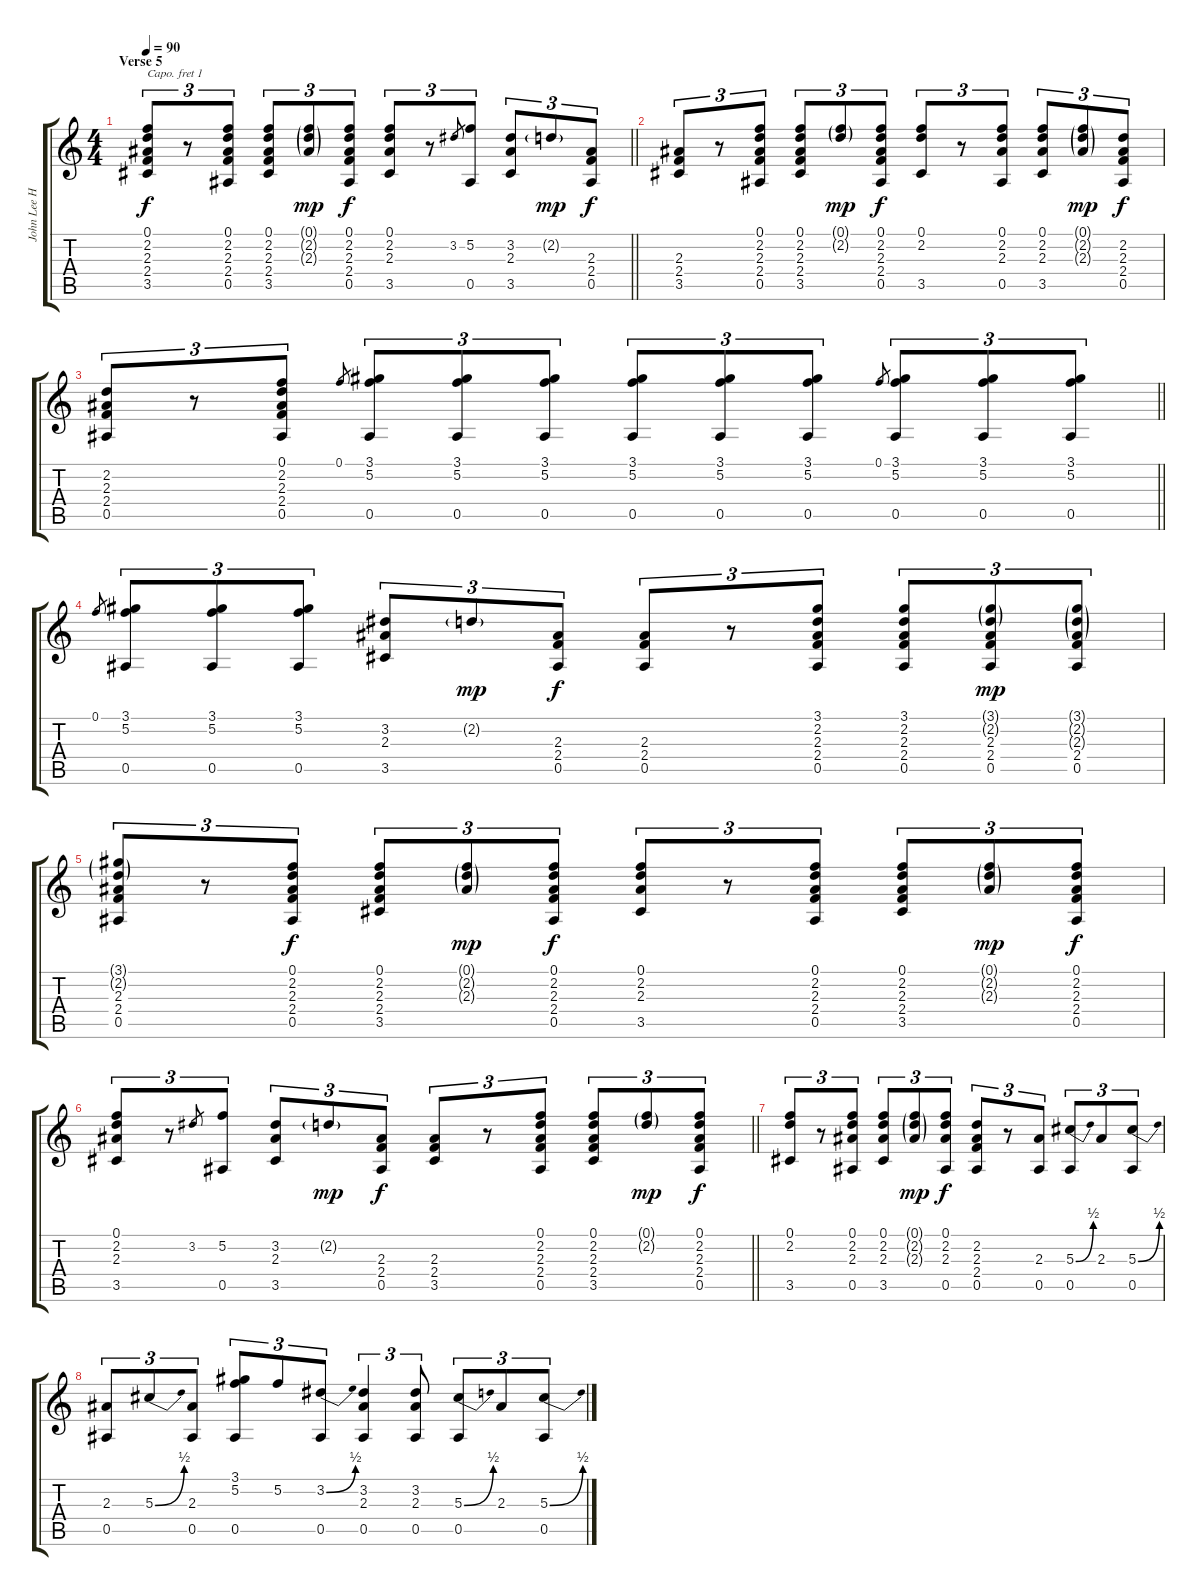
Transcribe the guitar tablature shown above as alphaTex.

\track ("John Lee Hooker" "John Lee H") {instrument acousticguitarsteel}
\staff {score tabs}
\capo 1
\tuning (E4 B3 G3 D3 A2 E2) {hide}
\ts (4 4)
\section ("" "Verse 5")
\tempo 90
\clef g2
\barLineRight lightlight
\ks c
(0.1 2.2 2.3 2.4 3.5).8{tu (3 2) dy f} r.8{tu (3 2)} (0.1 2.2 2.3 2.4 0.5).8{tu (3 2)} (0.1 2.2 2.3 2.4 3.5).8{tu (3 2)} (0.1{g} 2.2{g} 2.3{g}).8{tu (3 2) dy mp} (0.1 2.2 2.3 2.4 0.5).8{tu (3 2) dy f} (0.1 2.2 2.3 3.5).8{tu (3 2)} r.8{tu (3 2)} 3.2.8{gr} (5.2 0.5).8{tu (3 2)} (3.2 2.3 3.5).8{tu (3 2)} 2.2{g}.8{tu (3 2) dy mp} (2.3 2.4 0.5).8{tu (3 2) dy f} |
(2.3 2.4 3.5).8{tu (3 2)} r.8{tu (3 2)} (0.1 2.2 2.3 2.4 0.5).8{tu (3 2)} (0.1 2.2 2.3 2.4 3.5).8{tu (3 2)} (0.1{g} 2.2{g}).8{tu (3 2) dy mp} (0.1 2.2 2.3 2.4 0.5).8{tu (3 2) dy f} (0.1 2.2 3.5).8{tu (3 2)} r.8{tu (3 2)} (0.1 2.2 2.3 0.5).8{tu (3 2)} (0.1 2.2 2.3 3.5).8{tu (3 2)} (0.1{g} 2.2{g} 2.3{g}).8{tu (3 2) dy mp} (2.2 2.3 2.4 0.5).8{tu (3 2) dy f} |
\barLineRight lightlight
(2.2 2.3 2.4 0.5).8{tu (3 2)} r.8{tu (3 2)} (0.1 2.2 2.3 2.4 0.5).8{tu (3 2)} 0.1.8{gr} (3.1 5.2 0.5).8{tu (3 2)} (3.1 5.2 0.5).8{tu (3 2)} (3.1 5.2 0.5).8{tu (3 2)} (3.1 5.2 0.5).8{tu (3 2)} (3.1 5.2 0.5).8{tu (3 2)} (3.1 5.2 0.5).8{tu (3 2)} 0.1.8{gr} (3.1 5.2 0.5).8{tu (3 2)} (3.1 5.2 0.5).8{tu (3 2)} (3.1 5.2 0.5).8{tu (3 2)} |
0.1.8{gr} (3.1 5.2 0.5).8{tu (3 2)} (3.1 5.2 0.5).8{tu (3 2)} (3.1 5.2 0.5).8{tu (3 2)} (3.2 2.3 3.5).8{tu (3 2)} 2.2{g}.8{tu (3 2) dy mp} (2.3 2.4 0.5).8{tu (3 2) dy f} (2.3 2.4 0.5).8{tu (3 2)} r.8{tu (3 2)} (3.1 2.2 2.3 2.4 0.5).8{tu (3 2)} (3.1 2.2 2.3 2.4 0.5).8{tu (3 2)} (3.1{g} 2.2{g} 2.3 2.4 0.5).8{tu (3 2) dy mp} (3.1{g} 2.2{g} 2.3{g} 2.4 0.5).8{tu (3 2)} |
(3.1{g} 2.2{g} 2.3 2.4 0.5).8{tu (3 2)} r.8{tu (3 2)} (0.1 2.2 2.3 2.4 0.5).8{tu (3 2) dy f} (0.1 2.2 2.3 2.4 3.5).8{tu (3 2)} (0.1{g} 2.2{g} 2.3{g}).8{tu (3 2) dy mp} (0.1 2.2 2.3 2.4 0.5).8{tu (3 2) dy f} (0.1 2.2 2.3 3.5).8{tu (3 2)} r.8{tu (3 2)} (0.1 2.2 2.3 2.4 0.5).8{tu (3 2)} (0.1 2.2 2.3 2.4 3.5).8{tu (3 2)} (0.1{g} 2.2{g} 2.3{g}).8{tu (3 2) dy mp} (0.1 2.2 2.3 2.4 0.5).8{tu (3 2) dy f} |
\barLineRight lightlight
(0.1 2.2 2.3 3.5).8{tu (3 2)} r.8{tu (3 2)} 3.2.8{gr} (5.2 0.5).8{tu (3 2)} (3.2 2.3 3.5).8{tu (3 2)} 2.2{g}.8{tu (3 2) dy mp} (2.3 2.4 0.5).8{tu (3 2) dy f} (2.3 2.4 3.5).8{tu (3 2)} r.8{tu (3 2)} (0.1 2.2 2.3 2.4 0.5).8{tu (3 2)} (0.1 2.2 2.3 2.4 3.5).8{tu (3 2)} (0.1{g} 2.2{g}).8{tu (3 2) dy mp} (0.1 2.2 2.3 2.4 0.5).8{tu (3 2) dy f} |
(0.1 2.2 3.5).8{tu (3 2)} r.8{tu (3 2)} (0.1 2.2 2.3 0.5).8{tu (3 2)} (0.1 2.2 2.3 3.5).8{tu (3 2)} (0.1{g} 2.2{g} 2.3{g}).8{tu (3 2) dy mp} (0.1 2.2 2.3 0.5).8{tu (3 2) dy f} (2.2 2.3 2.4 0.5).8{tu (3 2)} r.8{tu (3 2)} (2.3 0.5).8{tu (3 2)} (5.3{be (bend 0 0 60 2)} 0.5).8{tu (3 2)} 2.3.8{tu (3 2)} (5.3{be (bend 0 0 60 2)} 0.5).8{tu (3 2)} |
(2.3 0.5).8{tu (3 2)} 5.3{be (bend 0 0 60 2)}.8{tu (3 2)} (2.3 0.5).8{tu (3 2)} (3.1 5.2 0.5).8{tu (3 2)} 5.2.8{tu (3 2)} (3.2{be (bend 0 0 60 2)} 0.5).8{tu (3 2)} (3.2 2.3 0.5).4{tu (3 2)} (3.2 2.3 0.5).8{tu (3 2)} (5.3{be (bend 0 0 60 2)} 0.5).8{tu (3 2)} 2.3.8{tu (3 2)} (5.3{be (bend 0 0 60 2)} 0.5).8{tu (3 2)}
